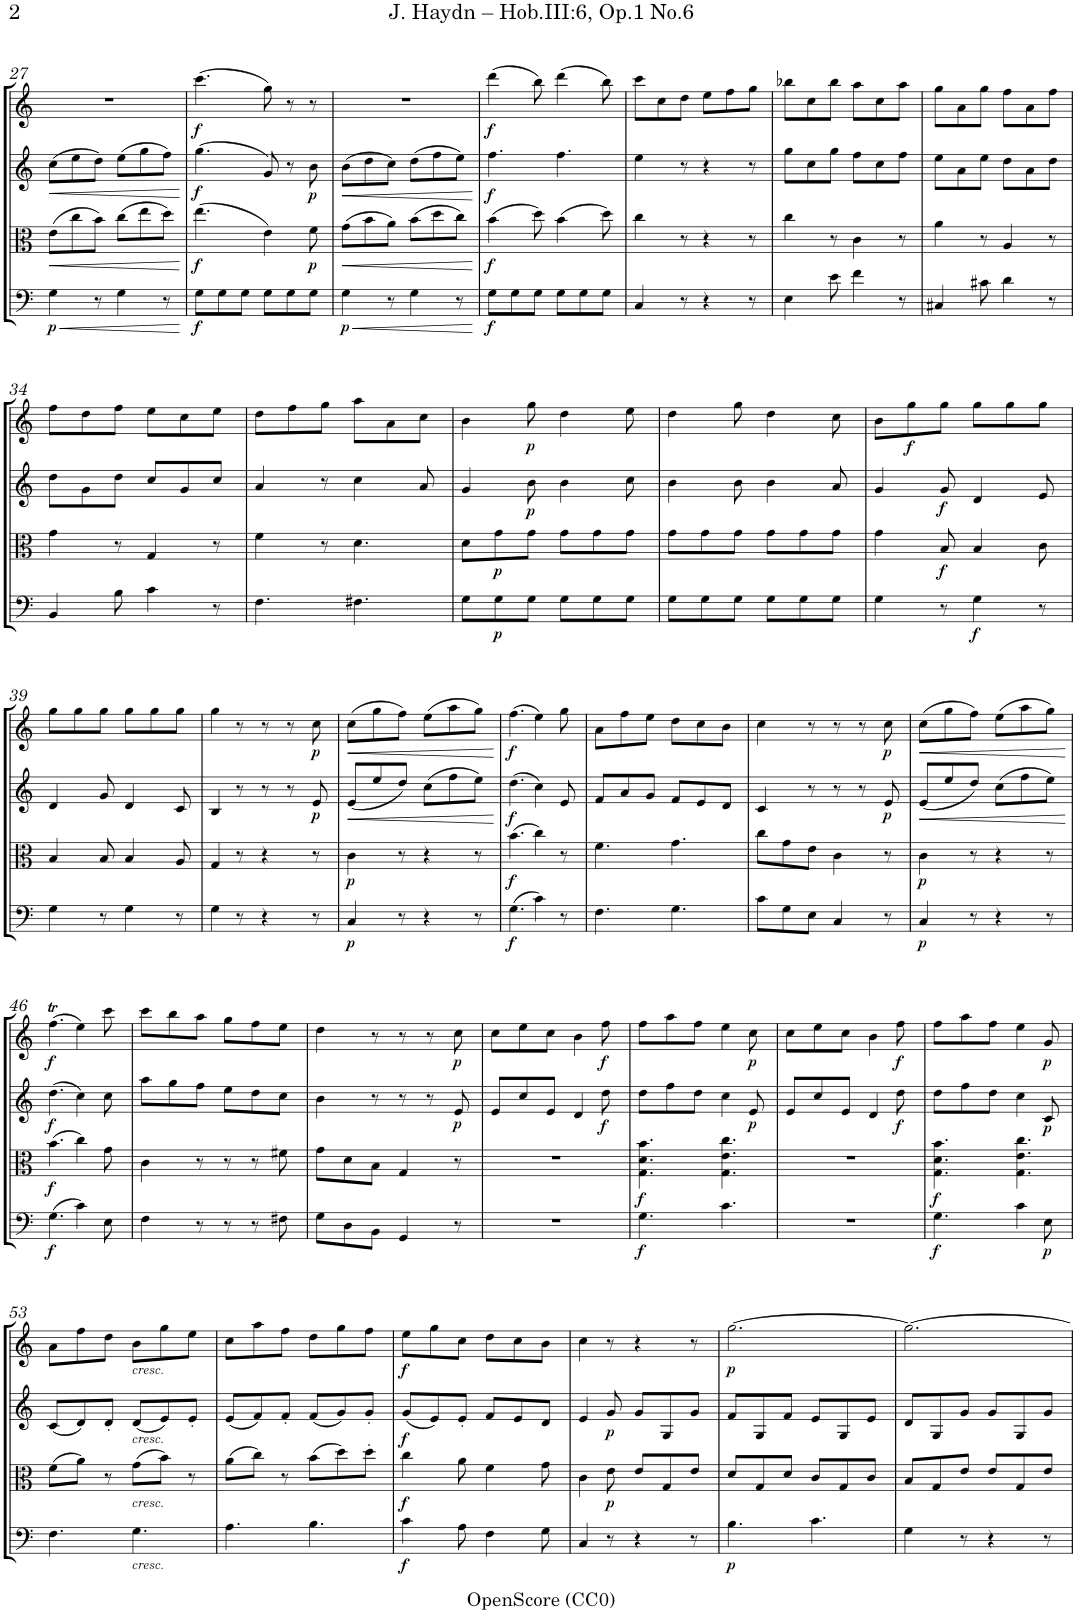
**kern	**dynam	**kern	**dynam	**kern	**dynam	**kern	**dynam
*part4	*part4	*part3	*part3	*part2	*part2	*part1	*part1
*staff4	*staff4	*staff3	*staff3	*staff2	*staff2	*staff1	*staff1
*I"Violoncello	*	*I"Viola	*	*I"Violin 2	*	*I"Violin 1	*
*I'Vc	*	*I'Vla	*	*I'Vln	*	*I'Vln	*
!!LO:PB:g=z
*clefF4	*	*clefC3	*	*clefG2	*	*clefG2	*
*k[]	*	*k[]	*	*k[]	*	*k[]	*
*M6/8	*	*M6/8	*	*M6/8	*	*M6/8	*
=27	=27	=27	=27	=27	=27	=27	=27
!	!LO:HP:b	!	!LO:HP:b	!	!LO:HP:b	!	!
!	!LO:DY:n=1:b	!	!	!	!	!	!
4G\	< p	(8e\L	<	(8cc\L	<	2.r	.
.	.	8cc\	.	8ee\	.	.	.
8r	.	8b\J)	.	8dd\J)	.	.	.
4G\	.	(8cc\L	.	(8ee\L	.	.	.
.	.	8ee\	.	8gg\	.	.	.
8r	.	8dd\J)	.	8ff\J)	.	.	.
.	[	.	[	.	[	.	.
=28	=28	=28	=28	=28	=28	=28	=28
!	!LO:DY:b	!	!LO:DY:b	!	!LO:DY:b	!	!LO:DY:b
8G\L	f	(4.ee\	f	(4.gg\	f	(4.ccc\	f
8G\	.	.	.	.	.	.	.
8G\J	.	.	.	.	.	.	.
8G\L	.	4e\)	.	8g/)	.	8gg\)	.
8G\	.	.	.	8r	.	8r	.
!	!	!	!LO:DY:b	!	!LO:DY:b	!	!
8G\J	.	8f\	p	8b\	p	8r	.
=29	=29	=29	=29	=29	=29	=29	=29
!	!LO:HP:b	!	!LO:HP:b	!	!LO:HP:b	!	!
!	!LO:DY:n=1:b	!	!	!	!	!	!
4G\	< p	(8g\L	<	(8b\L	<	2.r	.
.	.	8b\	.	8dd\	.	.	.
8r	.	8a\J)	.	8cc\J)	.	.	.
4G\	.	(8b\L	.	(8dd\L	.	.	.
.	.	8dd\	.	8ff\	.	.	.
8r	.	8cc\J)	.	8ee\J)	.	.	.
.	[	.	[	.	[	.	.
=30	=30	=30	=30	=30	=30	=30	=30
!	!LO:DY:b	!	!LO:DY:b	!	!LO:DY:b	!	!LO:DY:b
8G\L	f	(4b\	f	4.ff\	f	(4ddd\	f
8G\	.	.	.	.	.	.	.
8G\J	.	8dd\)	.	.	.	8bb\)	.
8G\L	.	(4b\	.	4.ff\	.	(4ddd\	.
8G\	.	.	.	.	.	.	.
8G\J	.	8dd\)	.	.	.	8bb\)	.
=31	=31	=31	=31	=31	=31	=31	=31
4C/	.	4cc\	.	4ee\	.	8ccc\L	.
.	.	.	.	.	.	8cc\	.
8r	.	8r	.	8r	.	8dd\J	.
4r	.	4r	.	4r	.	8ee\L	.
.	.	.	.	.	.	8ff\	.
8r	.	8r	.	8r	.	8gg\J	.
=32	=32	=32	=32	=32	=32	=32	=32
4E\	.	4cc\	.	8gg\L	.	8bb-X\L	.
.	.	.	.	8cc\	.	8cc\	.
8e\	.	8r	.	8gg\J	.	8bb-\J	.
4f\	.	4c\	.	8ff\L	.	8aa\L	.
.	.	.	.	8cc\	.	8cc\	.
8r	.	8r	.	8ff\J	.	8aa\J	.
=33	=33	=33	=33	=33	=33	=33	=33
4C#X/	.	4a\	.	8ee\L	.	8gg\L	.
.	.	.	.	8a\	.	8a\	.
8c#X\	.	8r	.	8ee\J	.	8gg\J	.
4d\	.	4A/	.	8dd\L	.	8ff\L	.
.	.	.	.	8a\	.	8a\	.
8r	.	8r	.	8dd\J	.	8ff\J	.
!!LO:LB:g=z
=34	=34	=34	=34	=34	=34	=34	=34
4BB/	.	4g\	.	8dd\L	.	8ff\L	.
.	.	.	.	8g\	.	8dd\	.
8B\	.	8r	.	8dd\J	.	8ff\J	.
4c\	.	4G/	.	8cc/L	.	8ee\L	.
.	.	.	.	8g/	.	8cc\	.
8r	.	8r	.	8cc/J	.	8ee\J	.
=35	=35	=35	=35	=35	=35	=35	=35
4.F\	.	4f\	.	4a/	.	8dd\L	.
.	.	.	.	.	.	8ff\	.
.	.	8r	.	8r	.	8gg\J	.
4.F#X\	.	4.d\	.	4cc\	.	8aa\L	.
.	.	.	.	.	.	8a\	.
.	.	.	.	8a/	.	8cc\J	.
=36	=36	=36	=36	=36	=36	=36	=36
8G\L	.	8d\L	.	4g/	.	4b\	.
!	!LO:DY:b	!	!LO:DY:b	!	!	!	!
8G\	p	8g\	p	.	.	.	.
!	!	!	!	!	!LO:DY:b	!	!LO:DY:b
8G\J	.	8g\J	.	8b\	p	8gg\	p
8G\L	.	8g\L	.	4b\	.	4dd\	.
8G\	.	8g\	.	.	.	.	.
8G\J	.	8g\J	.	8cc\	.	8ee\	.
=37	=37	=37	=37	=37	=37	=37	=37
8G\L	.	8g\L	.	4b\	.	4dd\	.
8G\	.	8g\	.	.	.	.	.
8G\J	.	8g\J	.	8b\	.	8gg\	.
8G\L	.	8g\L	.	4b\	.	4dd\	.
8G\	.	8g\	.	.	.	.	.
8G\J	.	8g\J	.	8a/	.	8cc\	.
=38	=38	=38	=38	=38	=38	=38	=38
4G\	.	4g\	.	4g/	.	8b\L	.
!	!	!	!	!	!	!	!LO:DY:b
.	.	.	.	.	.	8gg\	f
!	!	!	!LO:DY:b	!	!LO:DY:b	!	!
8r	.	8B/	f	8g/	f	8gg\J	.
!	!LO:DY:b	!	!	!	!	!	!
4G\	f	4B/	.	4d/	.	8gg\L	.
.	.	.	.	.	.	8gg\	.
8r	.	8c\	.	8e/	.	8gg\J	.
!!LO:LB:g=z
=39	=39	=39	=39	=39	=39	=39	=39
4G\	.	4B/	.	4d/	.	8gg\L	.
.	.	.	.	.	.	8gg\	.
8r	.	8B/	.	8g/	.	8gg\J	.
4G\	.	4B/	.	4d/	.	8gg\L	.
.	.	.	.	.	.	8gg\	.
8r	.	8A/	.	8c/	.	8gg\J	.
=40	=40	=40	=40	=40	=40	=40	=40
4G\	.	4G/	.	4B/	.	4gg\	.
8r	.	8r	.	8r	.	8r	.
4r	.	4r	.	8r	.	8r	.
.	.	.	.	8r	.	8r	.
!	!	!	!	!	!LO:DY:b	!	!LO:DY:b
8r	.	8r	.	8e/	p	8cc\	p
=41	=41	=41	=41	=41	=41	=41	=41
!	!LO:DY:b	!	!LO:DY:b	!	!LO:HP:b	!	!LO:HP:b
4C/	p	4c\	p	(8e/L	<	(8cc\L	<
.	.	.	.	8ee/	.	8gg\	.
8r	.	8r	.	8dd/J)	.	8ff\J)	.
4r	.	4r	.	(8cc\L	.	(8ee\L	.
.	.	.	.	8ff\	.	8aa\	.
8r	.	8r	.	8ee\J)	.	8gg\J)	.
.	.	.	.	.	[	.	[
=42	=42	=42	=42	=42	=42	=42	=42
!	!LO:DY:b	!	!LO:DY:b	!	!LO:DY:b	!	!LO:DY:b
(4.G\	f	(4.b\	f	(4.dd\	f	(4.ff\	f
4c\)	.	4cc\)	.	4cc\)	.	4ee\)	.
8r	.	8r	.	8e/	.	8gg\	.
=43	=43	=43	=43	=43	=43	=43	=43
4.F\	.	4.f\	.	8f/L	.	8a\L	.
.	.	.	.	8a/	.	8ff\	.
.	.	.	.	8g/J	.	8ee\J	.
4.G\	.	4.g\	.	8f/L	.	8dd\L	.
.	.	.	.	8e/	.	8cc\	.
.	.	.	.	8d/J	.	8b\J	.
=44	=44	=44	=44	=44	=44	=44	=44
8c\L	.	8cc\L	.	4c/	.	4cc\	.
8G\	.	8g\	.	.	.	.	.
8E\J	.	8e\J	.	8r	.	8r	.
4C/	.	4c\	.	8r	.	8r	.
.	.	.	.	8r	.	8r	.
!	!	!	!	!	!LO:DY:b	!	!LO:DY:b
8r	.	8r	.	8e/	p	8cc\	p
=45	=45	=45	=45	=45	=45	=45	=45
!	!LO:DY:b	!	!LO:DY:b	!	!LO:HP:b	!	!LO:HP:b
4C/	p	4c\	p	(8e/L	<	(8cc\L	<
.	.	.	.	8ee/	.	8gg\	.
8r	.	8r	.	8dd/J)	.	8ff\J)	.
4r	.	4r	.	(8cc\L	.	(8ee\L	.
.	.	.	.	8ff\	.	8aa\	.
8r	.	8r	.	8ee\J)	.	8gg\J)	.
.	.	.	.	.	[	.	[
!!LO:LB:g=z
=46	=46	=46	=46	=46	=46	=46	=46
!	!LO:DY:b	!	!LO:DY:b	!	!LO:DY:b	!	!LO:DY:b
(4.G\	f	(4.b\	f	(4.dd\	f	(4.ffT\	f
4c\)	.	4cc\)	.	4cc\)	.	4ee\)	.
8E\	.	8g\	.	8cc\	.	8ccc\	.
=47	=47	=47	=47	=47	=47	=47	=47
4F\	.	4c\	.	8aa\L	.	8ccc\L	.
.	.	.	.	8gg\	.	8bb\	.
8r	.	8r	.	8ff\J	.	8aa\J	.
8r	.	8r	.	8ee\L	.	8gg\L	.
8r	.	8r	.	8dd\	.	8ff\	.
8F#X\	.	8f#X\	.	8cc\J	.	8ee\J	.
=48	=48	=48	=48	=48	=48	=48	=48
8G\L	.	8g\L	.	4b\	.	4dd\	.
8D\	.	8d\	.	.	.	.	.
8BB\J	.	8B\J	.	8r	.	8r	.
4GG/	.	4G/	.	8r	.	8r	.
.	.	.	.	8r	.	8r	.
!	!	!	!	!	!LO:DY:b	!	!LO:DY:b
8r	.	8r	.	8e/	p	8cc\	p
=49	=49	=49	=49	=49	=49	=49	=49
2.r	.	2.r	.	8e/L	.	8cc\L	.
.	.	.	.	8cc/	.	8ee\	.
.	.	.	.	8e/J	.	8cc\J	.
.	.	.	.	4d/	.	4b\	.
!	!	!	!	!	!LO:DY:b	!	!LO:DY:b
.	.	.	.	8dd\	f	8ff\	f
=50	=50	=50	=50	=50	=50	=50	=50
!	!LO:DY:b	!	!LO:DY:b	!	!	!	!
4.G\	f	4.G\ 4.d\ 4.b\	f	8dd\L	.	8ff\L	.
.	.	.	.	8ff\	.	8aa\	.
.	.	.	.	8dd\J	.	8ff\J	.
4.c\	.	4.G\ 4.e\ 4.cc\	.	4cc\	.	4ee\	.
!	!	!	!	!	!LO:DY:b	!	!LO:DY:b
.	.	.	.	8e/	p	8cc\	p
=51	=51	=51	=51	=51	=51	=51	=51
2.r	.	2.r	.	8e/L	.	8cc\L	.
.	.	.	.	8cc/	.	8ee\	.
.	.	.	.	8e/J	.	8cc\J	.
.	.	.	.	4d/	.	4b\	.
!	!	!	!	!	!LO:DY:b	!	!LO:DY:b
.	.	.	.	8dd\	f	8ff\	f
=52	=52	=52	=52	=52	=52	=52	=52
!	!LO:DY:b	!	!LO:DY:b	!	!	!	!
4.G\	f	4.G\ 4.d\ 4.b\	f	8dd\L	.	8ff\L	.
.	.	.	.	8ff\	.	8aa\	.
.	.	.	.	8dd\J	.	8ff\J	.
4c\	.	4.G\ 4.e\ 4.cc\	.	4cc\	.	4ee\	.
!	!LO:DY:b	!	!	!	!LO:DY:b	!	!LO:DY:b
8E\	p	.	.	8c/	p	8g/	p
!!LO:LB:g=z
=53	=53	=53	=53	=53	=53	=53	=53
4.F\	.	(8f\L	.	(8c/L	.	8a\L	.
.	.	8a\J)	.	8d/)	.	8ff\	.
.	.	8r	.	8d'/J	.	8dd\J	.
!	!	!	!	!	!	!LO:TX:b:i:t=cresc.	!
!	!	!	!	!LO:TX:b:i:t=cresc.	!	!	!
!	!	!LO:TX:b:i:t=cresc.	!	!	!	!	!
!LO:TX:b:i:t=cresc.	!	!	!	!	!	!	!
4.G\	.	(8g\L	.	(8d/L	.	8b\L	.
.	.	8b\J)	.	8e/)	.	8gg\	.
.	.	8r	.	8e'/J	.	8ee\J	.
=54	=54	=54	=54	=54	=54	=54	=54
4.A\	.	(8a\L	.	(8e/L	.	8cc\L	.
.	.	8cc\J)	.	8f/)	.	8aa\	.
.	.	8r	.	8f'/J	.	8ff\J	.
4.B\	.	(8b\L	.	(8f/L	.	8dd\L	.
.	.	8dd\)	.	8g/)	.	8gg\	.
.	.	8dd'\J	.	8g'/J	.	8ff\J	.
=55	=55	=55	=55	=55	=55	=55	=55
!	!LO:DY:b	!	!LO:DY:b	!	!LO:DY:b	!	!LO:DY:b
4c\	f	4cc\	f	(8g/L	f	8ee\L	f
.	.	.	.	8e/)	.	8gg\	.
8A\	.	8a\	.	8e'/J	.	8cc\J	.
4F\	.	4f\	.	8f/L	.	8dd\L	.
.	.	.	.	8e/	.	8cc\	.
8G\	.	8g\	.	8d/J	.	8b\J	.
=56	=56	=56	=56	=56	=56	=56	=56
4C/	.	4c\	.	4e/	.	4cc\	.
!	!	!	!LO:DY:b	!	!LO:DY:b	!	!
8r	.	8e\	p	8g/	p	8r	.
4r	.	8e/L	.	8g/L	.	4r	.
.	.	8G/	.	8G/	.	.	.
8r	.	8e/J	.	8g/J	.	8r	.
=57	=57	=57	=57	=57	=57	=57	=57
!	!LO:DY:b	!	!	!	!	!	!LO:DY:b
4.B\	p	8d/L	.	8f/L	.	[2.gg\	p
.	.	8G/	.	8G/	.	.	.
.	.	8d/J	.	8f/J	.	.	.
4.c\	.	8c/L	.	8e/L	.	.	.
.	.	8G/	.	8G/	.	.	.
.	.	8c/J	.	8e/J	.	.	.
=58	=58	=58	=58	=58	=58	=58	=58
4G\	.	8B/L	.	8d/L	.	2.gg\_	.
.	.	8G/	.	8G/	.	.	.
8r	.	8e/J	.	8g/J	.	.	.
4r	.	8e/L	.	8g/L	.	.	.
.	.	8G/	.	8G/	.	.	.
8r	.	8e/J	.	8g/J	.	.	.
=	=	=	=	=	=	=	=
*-	*-	*-	*-	*-	*-	*-	*-
